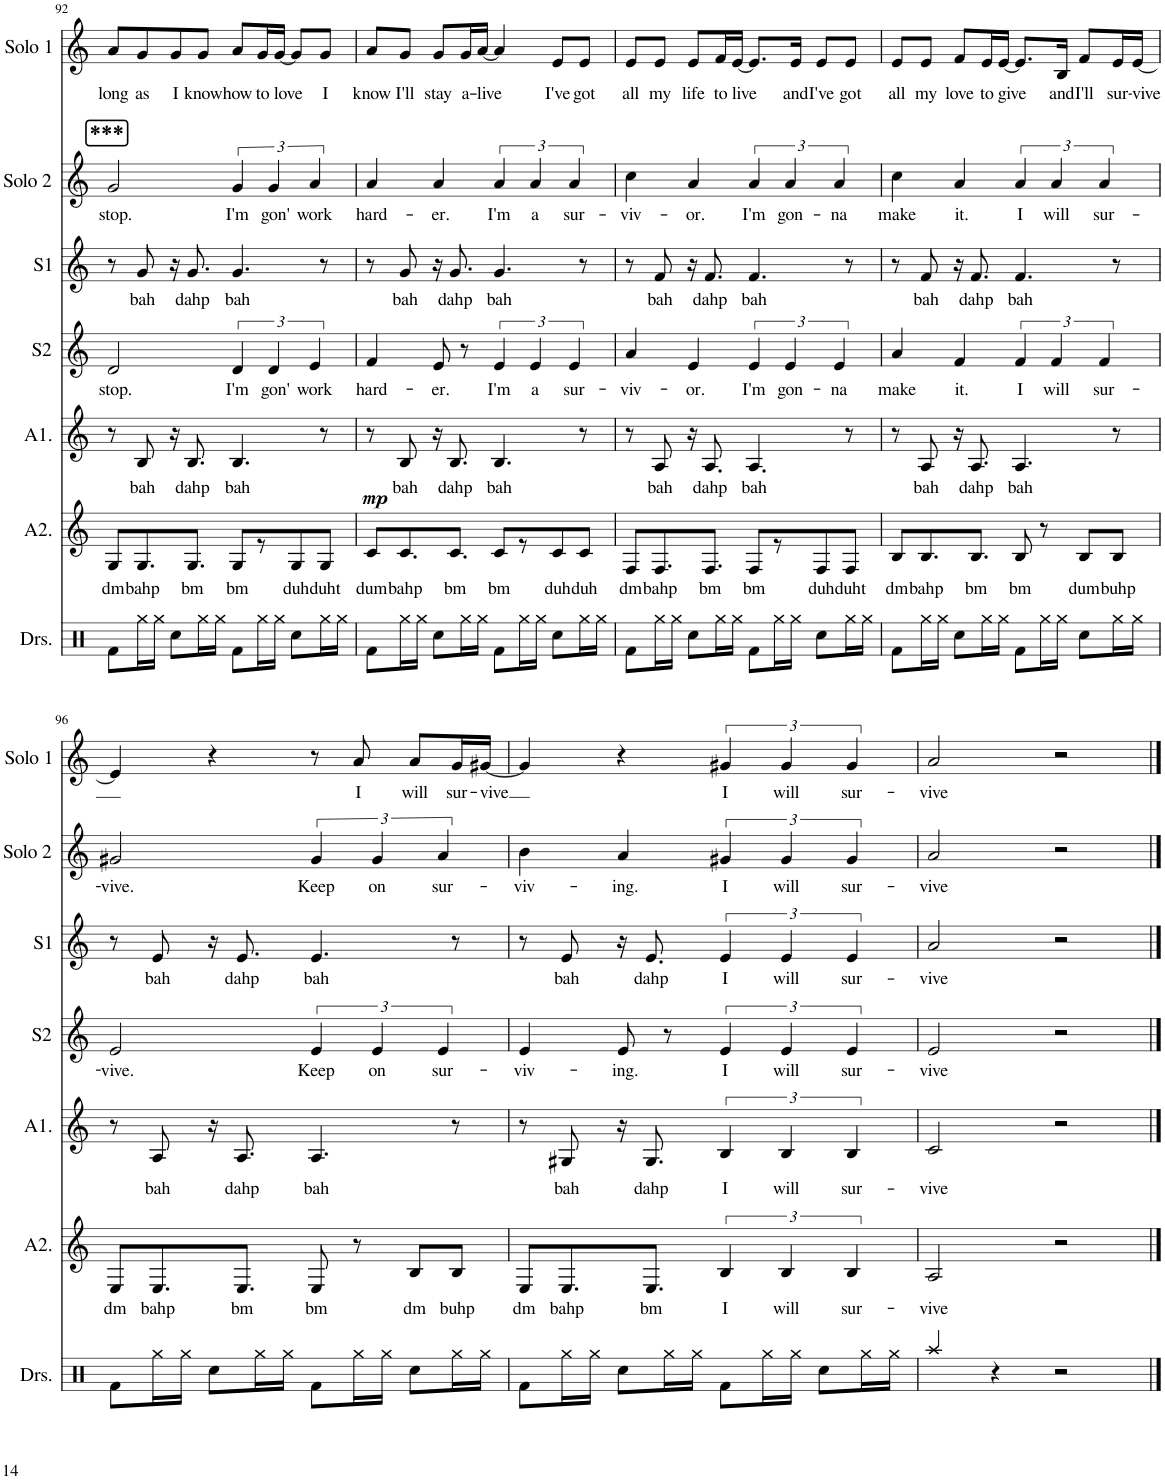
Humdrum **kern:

**kern	**kern	**text	**dynam	**kern	**text	**kern	**text	**kern	**text	**kern	**text	**kern	**text
*part7	*part6	*part6	*part6	*part5	*part5	*part4	*part4	*part3	*part3	*part2	*part2	*part1	*part1
*staff7	*staff6	*staff6	*staff6	*staff5	*staff5	*staff4	*staff4	*staff3	*staff3	*staff2	*staff2	*staff1	*staff1
*I"Drumset	*I"Alto 2	*	*	*I"Alto 1	*	*I"Soprano 2	*	*I"Soprano 1	*	*I"Solo 2	*	*I"Solo 1	*
*I'Drs.	*I'A2.	*	*	*I'A1.	*	*I'S2	*	*I'S1	*	*I'Solo 2	*	*I'Solo 1	*
!!LO:PB:g=z
*clefX	*clefG2	*	*	*clefG2	*	*clefG2	*	*clefG2	*	*clefG2	*	*clefG2	*
*k[]	*k[]	*	*	*k[]	*	*k[]	*	*k[]	*	*k[]	*	*k[]	*
*M4/4	*M4/4	*	*	*M4/4	*	*M4/4	*	*M4/4	*	*M4/4	*	*M4/4	*
!!LO:REH:place=s1:b:B:cj:fs=14:t=***
=92	=92	=92	=92	=92	=92	=92	=92	=92	=92	=92	=92	=92	=92
!	!	!LO:LY:b	!	!	!	!	!LO:LY:b	!	!	!	!LO:LY:b	!	!LO:LY:b
8Rf\L	8G/L	dm	.	8r	.	2d/	stop.	8r	.	2g/	stop.	8a/L	long
!	!	!LO:LY:b	!	!	!LO:LY:b	!	!	!	!LO:LY:b	!	!	!	!LO:LY:b
16Rgg\L	8.G/	bahp	.	8B/	bah	.	.	8g/	bah	.	.	8g/	as
16Rgg\JJ	.	.	.	.	.	.	.	.	.	.	.	.	.
!	!	!	!	!	!	!	!	!	!	!	!	!	!LO:LY:b
8Rcc\L	.	.	.	16r	.	.	.	16r	.	.	.	8g/	I
!	!	!LO:LY:b	!	!	!LO:LY:b	!	!	!	!LO:LY:b	!	!	!	!
.	8.G/J	bm	.	8.B/	dahp	.	.	8.g/	dahp	.	.	.	.
!	!	!	!	!	!	!	!	!	!	!	!	!	!LO:LY:b
16Rgg\L	.	.	.	.	.	.	.	.	.	.	.	8g/J	know
16Rgg\JJ	.	.	.	.	.	.	.	.	.	.	.	.	.
!	!	!LO:LY:b	!	!	!LO:LY:b	!	!LO:LY:b	!	!LO:LY:b	!	!LO:LY:b	!	!LO:LY:b
8Rf\L	8G/L	bm	.	4.B/	bah	6d/	I'm	4.g/	bah	6g/	I'm	8a/L	how
!	!	!	!	!	!	!	!	!	!	!	!	!	!LO:LY:b
16Rgg\L	8r	.	.	.	.	.	.	.	.	.	.	16g/L	to
!	!	!	!	!	!	!	!LO:LY:b	!	!	!	!LO:LY:b	!	!
.	.	.	.	.	.	6d/	gon'	.	.	6g/	gon'	.	.
!	!	!	!	!	!	!	!	!	!	!	!	!	!LO:LY:b
16Rgg\JJ	.	.	.	.	.	.	.	.	.	.	.	[16g/JJ	love
!	!	!LO:LY:b	!	!	!	!	!	!	!	!	!	!	!
8Rcc\L	8G/	duh	.	.	.	.	.	.	.	.	.	8g/L]	.
!	!	!	!	!	!	!	!LO:LY:b	!	!	!	!LO:LY:b	!	!
.	.	.	.	.	.	6e/	work	.	.	6a/	work	.	.
!	!	!LO:LY:b	!	!	!	!	!	!	!	!	!	!	!LO:LY:b
16Rgg\L	8G/J	duht	.	8r	.	.	.	8r	.	.	.	8g/J	I
16Rgg\JJ	.	.	.	.	.	.	.	.	.	.	.	.	.
=93	=93	=93	=93	=93	=93	=93	=93	=93	=93	=93	=93	=93	=93
!	!	!LO:LY:b	!LO:DY:a	!	!	!	!LO:LY:b	!	!	!	!LO:LY:b	!	!LO:LY:b
8Rf\L	8c/L	dum	mp	8r	.	4f/	hard-	8r	.	4a/	hard-	8a/L	know
!	!	!LO:LY:b	!	!	!LO:LY:b	!	!	!	!LO:LY:b	!	!	!	!LO:LY:b
16Rgg\L	8.c/	bahp	.	8B/	bah	.	.	8g/	bah	.	.	8g/J	I'll
16Rgg\JJ	.	.	.	.	.	.	.	.	.	.	.	.	.
!	!	!	!	!	!	!	!LO:LY:b	!	!	!	!LO:LY:b	!	!LO:LY:b
8Rcc\L	.	.	.	16r	.	8e/	-er.	16r	.	4a/	-er.	8g/L	stay
!	!	!LO:LY:b	!	!	!LO:LY:b	!	!	!	!LO:LY:b	!	!	!	!
.	8.c/J	bm	.	8.B/	dahp	.	.	8.g/	dahp	.	.	.	.
!	!	!	!	!	!	!	!	!	!	!	!	!	!LO:LY:b
16Rgg\L	.	.	.	.	.	8r	.	.	.	.	.	16g/L	a-
!	!	!	!	!	!	!	!	!	!	!	!	!	!LO:LY:b
16Rgg\JJ	.	.	.	.	.	.	.	.	.	.	.	[16a/JJ	-live
!	!	!LO:LY:b	!	!	!LO:LY:b	!	!LO:LY:b	!	!LO:LY:b	!	!LO:LY:b	!	!
8Rf\L	8c/L	bm	.	4.B/	bah	6e/	I'm	4.g/	bah	6a/	I'm	4a/]	.
16Rgg\L	8r	.	.	.	.	.	.	.	.	.	.	.	.
!	!	!	!	!	!	!	!LO:LY:b	!	!	!	!LO:LY:b	!	!
.	.	.	.	.	.	6e/	a	.	.	6a/	a	.	.
16Rgg\JJ	.	.	.	.	.	.	.	.	.	.	.	.	.
!	!	!LO:LY:b	!	!	!	!	!	!	!	!	!	!	!LO:LY:b
8Rcc\L	8c/	duh	.	.	.	.	.	.	.	.	.	8e/L	I've
!	!	!	!	!	!	!	!LO:LY:b	!	!	!	!LO:LY:b	!	!
.	.	.	.	.	.	6e/	sur-	.	.	6a/	sur-	.	.
!	!	!LO:LY:b	!	!	!	!	!	!	!	!	!	!	!LO:LY:b
16Rgg\L	8c/J	duh	.	8r	.	.	.	8r	.	.	.	8e/J	got
16Rgg\JJ	.	.	.	.	.	.	.	.	.	.	.	.	.
=94	=94	=94	=94	=94	=94	=94	=94	=94	=94	=94	=94	=94	=94
!	!	!LO:LY:b	!	!	!	!	!LO:LY:b	!	!	!	!LO:LY:b	!	!LO:LY:b
8Rf\L	8F/L	dm	.	8r	.	4a/	-viv-	8r	.	4cc\	-viv-	8e/L	all
!	!	!LO:LY:b	!	!	!LO:LY:b	!	!	!	!LO:LY:b	!	!	!	!LO:LY:b
16Rgg\L	8.F/	bahp	.	8A/	bah	.	.	8f/	bah	.	.	8e/J	my
16Rgg\JJ	.	.	.	.	.	.	.	.	.	.	.	.	.
!	!	!	!	!	!	!	!LO:LY:b	!	!	!	!LO:LY:b	!	!LO:LY:b
8Rcc\L	.	.	.	16r	.	4e/	-or.	16r	.	4a/	-or.	8e/L	life
!	!	!LO:LY:b	!	!	!LO:LY:b	!	!	!	!LO:LY:b	!	!	!	!
.	8.F/J	bm	.	8.A/	dahp	.	.	8.f/	dahp	.	.	.	.
!	!	!	!	!	!	!	!	!	!	!	!	!	!LO:LY:b
16Rgg\L	.	.	.	.	.	.	.	.	.	.	.	16f/L	to
!	!	!	!	!	!	!	!	!	!	!	!	!	!LO:LY:b
16Rgg\JJ	.	.	.	.	.	.	.	.	.	.	.	[16e/JJ	live
!	!	!LO:LY:b	!	!	!LO:LY:b	!	!LO:LY:b	!	!LO:LY:b	!	!LO:LY:b	!	!
8Rf\L	8F/L	bm	.	4.A/	bah	6e/	I'm	4.f/	bah	6a/	I'm	8.e/L]	.
16Rgg\L	8r	.	.	.	.	.	.	.	.	.	.	.	.
!	!	!	!	!	!	!	!LO:LY:b	!	!	!	!LO:LY:b	!	!
.	.	.	.	.	.	6e/	gon-	.	.	6a/	gon-	.	.
!	!	!	!	!	!	!	!	!	!	!	!	!	!LO:LY:b
16Rgg\JJ	.	.	.	.	.	.	.	.	.	.	.	16e/Jk	and
!	!	!LO:LY:b	!	!	!	!	!	!	!	!	!	!	!LO:LY:b
8Rcc\L	8F/	duh	.	.	.	.	.	.	.	.	.	8e/L	I've
!	!	!	!	!	!	!	!LO:LY:b	!	!	!	!LO:LY:b	!	!
.	.	.	.	.	.	6e/	-na	.	.	6a/	-na	.	.
!	!	!LO:LY:b	!	!	!	!	!	!	!	!	!	!	!LO:LY:b
16Rgg\L	8F/J	duht	.	8r	.	.	.	8r	.	.	.	8e/J	got
16Rgg\JJ	.	.	.	.	.	.	.	.	.	.	.	.	.
=95	=95	=95	=95	=95	=95	=95	=95	=95	=95	=95	=95	=95	=95
!	!	!LO:LY:b	!	!	!	!	!LO:LY:b	!	!	!	!LO:LY:b	!	!LO:LY:b
8Rf\L	8B/L	dm	.	8r	.	4a/	make	8r	.	4cc\	make	8e/L	all
!	!	!LO:LY:b	!	!	!LO:LY:b	!	!	!	!LO:LY:b	!	!	!	!LO:LY:b
16Rgg\L	8.B/	bahp	.	8A/	bah	.	.	8f/	bah	.	.	8e/J	my
16Rgg\JJ	.	.	.	.	.	.	.	.	.	.	.	.	.
!	!	!	!	!	!	!	!LO:LY:b	!	!	!	!LO:LY:b	!	!LO:LY:b
8Rcc\L	.	.	.	16r	.	4f/	it.	16r	.	4a/	it.	8f/L	love
!	!	!LO:LY:b	!	!	!LO:LY:b	!	!	!	!LO:LY:b	!	!	!	!
.	8.B/J	bm	.	8.A/	dahp	.	.	8.f/	dahp	.	.	.	.
!	!	!	!	!	!	!	!	!	!	!	!	!	!LO:LY:b
16Rgg\L	.	.	.	.	.	.	.	.	.	.	.	16e/L	to
!	!	!	!	!	!	!	!	!	!	!	!	!	!LO:LY:b
16Rgg\JJ	.	.	.	.	.	.	.	.	.	.	.	[16e/JJ	give
!	!	!LO:LY:b	!	!	!LO:LY:b	!	!LO:LY:b	!	!LO:LY:b	!	!LO:LY:b	!	!
8Rf\L	8B/	bm	.	4.A/	bah	6f/	I	4.f/	bah	6a/	I	8.e/L]	.
16Rgg\L	8r	.	.	.	.	.	.	.	.	.	.	.	.
!	!	!	!	!	!	!	!LO:LY:b	!	!	!	!LO:LY:b	!	!
.	.	.	.	.	.	6f/	will	.	.	6a/	will	.	.
!	!	!	!	!	!	!	!	!	!	!	!	!	!LO:LY:b
16Rgg\JJ	.	.	.	.	.	.	.	.	.	.	.	16B/Jk	and
!	!	!LO:LY:b	!	!	!	!	!	!	!	!	!	!	!LO:LY:b
8Rcc\L	8B/L	dum	.	.	.	.	.	.	.	.	.	8f/L	I'll
!	!	!	!	!	!	!	!LO:LY:b	!	!	!	!LO:LY:b	!	!
.	.	.	.	.	.	6f/	sur-	.	.	6a/	sur-	.	.
!	!	!LO:LY:b	!	!	!	!	!	!	!	!	!	!	!LO:LY:b
16Rgg\L	8B/J	buhp	.	8r	.	.	.	8r	.	.	.	16e/L	sur-
!	!	!	!	!	!	!	!	!	!	!	!	!	!LO:LY:b
16Rgg\JJ	.	.	.	.	.	.	.	.	.	.	.	[16e/JJ	-vive
!!LO:LB:g=z
=96	=96	=96	=96	=96	=96	=96	=96	=96	=96	=96	=96	=96	=96
!	!	!LO:LY:b	!	!	!	!	!LO:LY:b	!	!	!	!LO:LY:b	!	!
8Rf\L	8E/L	dm	.	8r	.	2e/	-vive.	8r	.	2g#X/	-vive.	4e/]	.
!	!	!LO:LY:b	!	!	!LO:LY:b	!	!	!	!LO:LY:b	!	!	!	!
16Rgg\L	8.E/	bahp	.	8A/	bah	.	.	8e/	bah	.	.	.	.
16Rgg\JJ	.	.	.	.	.	.	.	.	.	.	.	.	.
8Rcc\L	.	.	.	16r	.	.	.	16r	.	.	.	4r	.
!	!	!LO:LY:b	!	!	!LO:LY:b	!	!	!	!LO:LY:b	!	!	!	!
.	8.E/J	bm	.	8.A/	dahp	.	.	8.e/	dahp	.	.	.	.
16Rgg\L	.	.	.	.	.	.	.	.	.	.	.	.	.
16Rgg\JJ	.	.	.	.	.	.	.	.	.	.	.	.	.
!	!	!LO:LY:b	!	!	!LO:LY:b	!	!LO:LY:b	!	!LO:LY:b	!	!LO:LY:b	!	!
8Rf\L	8E/	bm	.	4.A/	bah	6e/	Keep	4.e/	bah	6g#/	Keep	8r	.
!	!	!	!	!	!	!	!	!	!	!	!	!	!LO:LY:b
16Rgg\L	8r	.	.	.	.	.	.	.	.	.	.	8a/	I
!	!	!	!	!	!	!	!LO:LY:b	!	!	!	!LO:LY:b	!	!
.	.	.	.	.	.	6e/	on	.	.	6g#/	on	.	.
16Rgg\JJ	.	.	.	.	.	.	.	.	.	.	.	.	.
!	!	!LO:LY:b	!	!	!	!	!	!	!	!	!	!	!LO:LY:b
8Rcc\L	8B/L	dm	.	.	.	.	.	.	.	.	.	8a/L	will
!	!	!	!	!	!	!	!LO:LY:b	!	!	!	!LO:LY:b	!	!
.	.	.	.	.	.	6e/	sur-	.	.	6a/	sur-	.	.
!	!	!LO:LY:b	!	!	!	!	!	!	!	!	!	!	!LO:LY:b
16Rgg\L	8B/J	buhp	.	8r	.	.	.	8r	.	.	.	16g/L	sur-
!	!	!	!	!	!	!	!	!	!	!	!	!	!LO:LY:b
16Rgg\JJ	.	.	.	.	.	.	.	.	.	.	.	[16g#X/JJ	-vive
=97	=97	=97	=97	=97	=97	=97	=97	=97	=97	=97	=97	=97	=97
!	!	!LO:LY:b	!	!	!	!	!LO:LY:b	!	!	!	!LO:LY:b	!	!
8Rf\L	8E/L	dm	.	8r	.	4e/	-viv-	8r	.	4b\	-viv-	4g#/]	.
!	!	!LO:LY:b	!	!	!LO:LY:b	!	!	!	!LO:LY:b	!	!	!	!
16Rgg\L	8.E/	bahp	.	8G#X/	bah	.	.	8e/	bah	.	.	.	.
16Rgg\JJ	.	.	.	.	.	.	.	.	.	.	.	.	.
!	!	!	!	!	!	!	!LO:LY:b	!	!	!	!LO:LY:b	!	!
8Rcc\L	.	.	.	16r	.	8e/	-ing.	16r	.	4a/	-ing.	4r	.
!	!	!LO:LY:b	!	!	!LO:LY:b	!	!	!	!LO:LY:b	!	!	!	!
.	8.E/J	bm	.	8.G#/	dahp	.	.	8.e/	dahp	.	.	.	.
16Rgg\L	.	.	.	.	.	8r	.	.	.	.	.	.	.
16Rgg\JJ	.	.	.	.	.	.	.	.	.	.	.	.	.
!	!	!LO:LY:b	!	!	!LO:LY:b	!	!LO:LY:b	!	!LO:LY:b	!	!LO:LY:b	!	!LO:LY:b
8Rf\L	6B/	I	.	6B/	I	6e/	I	6e/	I	6g#X/	I	6g#X/	I
16Rgg\L	.	.	.	.	.	.	.	.	.	.	.	.	.
!	!	!LO:LY:b	!	!	!LO:LY:b	!	!LO:LY:b	!	!LO:LY:b	!	!LO:LY:b	!	!LO:LY:b
.	6B/	will	.	6B/	will	6e/	will	6e/	will	6g#/	will	6g#/	will
16Rgg\JJ	.	.	.	.	.	.	.	.	.	.	.	.	.
8Rcc\L	.	.	.	.	.	.	.	.	.	.	.	.	.
!	!	!LO:LY:b	!	!	!LO:LY:b	!	!LO:LY:b	!	!LO:LY:b	!	!LO:LY:b	!	!LO:LY:b
.	6B/	sur-	.	6B/	sur-	6e/	sur-	6e/	sur-	6g#/	sur-	6g#/	sur-
16Rgg\L	.	.	.	.	.	.	.	.	.	.	.	.	.
16Rgg\JJ	.	.	.	.	.	.	.	.	.	.	.	.	.
=98	=98	=98	=98	=98	=98	=98	=98	=98	=98	=98	=98	=98	=98
!	!	!LO:LY:b	!	!	!LO:LY:b	!	!LO:LY:b	!	!LO:LY:b	!	!LO:LY:b	!	!LO:LY:b
4Raa/	2A/	vive	.	2c/	vive	2e/	vive	2a/	vive	2a/	vive	2a/	vive
4r	.	.	.	.	.	.	.	.	.	.	.	.	.
2r	2r	.	.	2r	.	2r	.	2r	.	2r	.	2r	.
==	==	==	==	==	==	==	==	==	==	==	==	==	==
*-	*-	*-	*-	*-	*-	*-	*-	*-	*-	*-	*-	*-	*-
